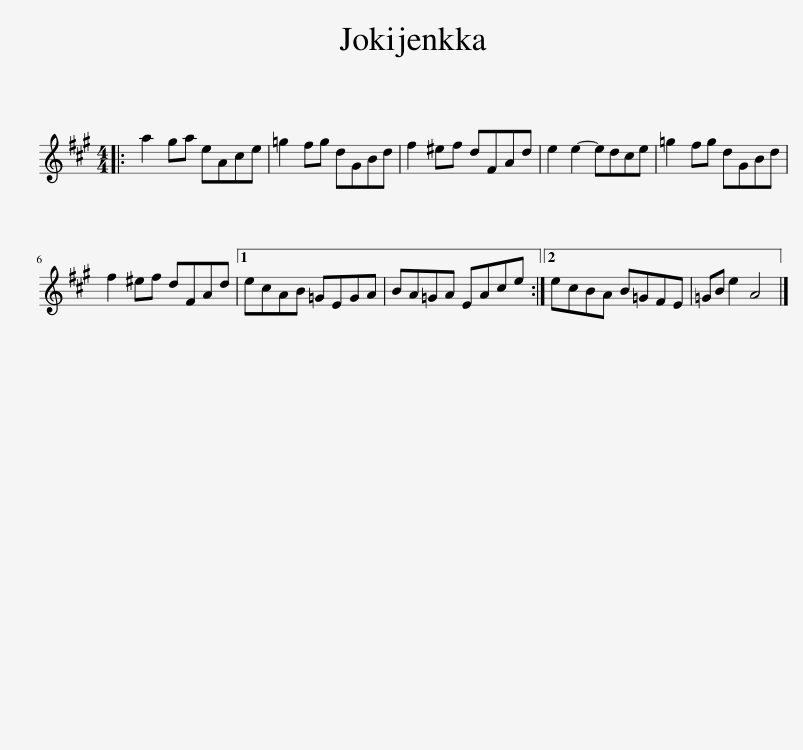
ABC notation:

X:1
L:1/8
M:4/4
I:linebreak $
K:A
V:1 treble
V:1
|: a2 ga eAce | =g2 fg dGBd | f2 ^ef dFAd | e2 e2- edce | =g2 fg dGBd |$ %5
 f2 ^ef dFAd |1 ecAB =GEGA | BA=GA EAce :|2 ecBA B=GFE | =GB e2 A4 |] %10
